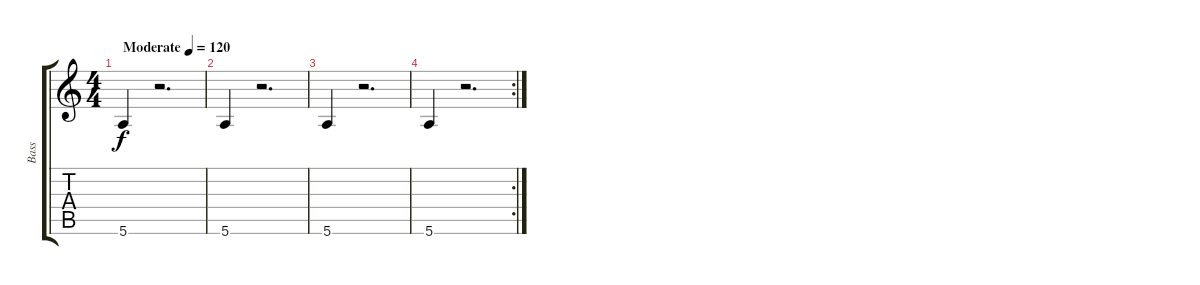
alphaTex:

\track ("Bass" "Bass") {instrument slapbass1}
\staff {score tabs}
\tuning (E4 B3 G3 D3 A2 E2) {hide}
\ts (4 4)
\tempo (120 "Moderate")
\clef g2
\ks c
5.6.4{dy f instrument slapbass1} r.2{d} |
5.6.4 r.2{d} |
5.6.4 r.2{d} |
\rc 2
5.6.4 r.2{d}
